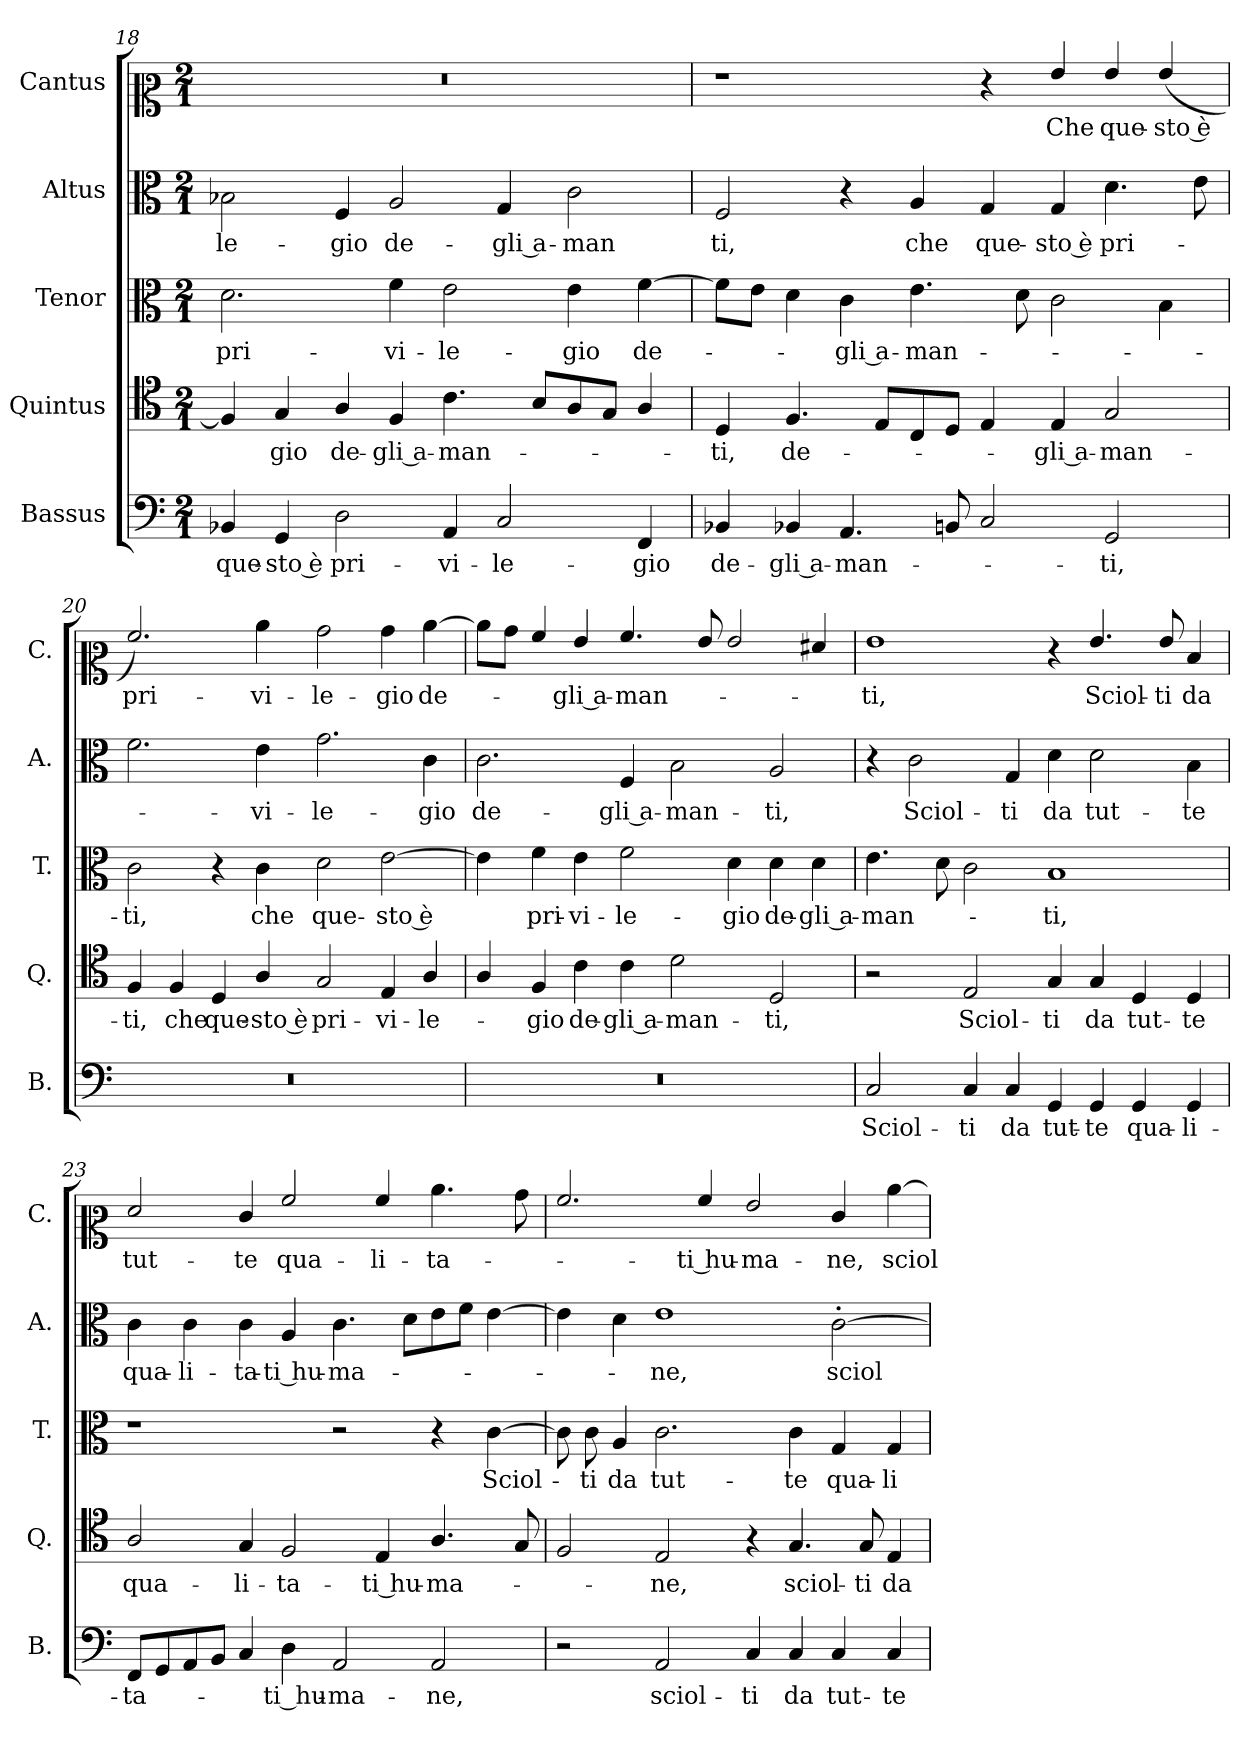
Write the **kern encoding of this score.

**kern	**text	**kern	**text	**kern	**text	**kern	**text	**kern	**text
*part5	*part5	*part4	*part4	*part3	*part3	*part2	*part2	*part1	*part1
*staff5	*staff5	*staff4	*staff4	*staff3	*staff3	*staff2	*staff2	*staff1	*staff1
*I"Bassus	*	*I"Quintus	*	*I"Tenor	*	*I"Altus	*	*I"Cantus	*
*I'B.	*	*I'Q.	*	*I'T.	*	*I'A.	*	*I'C.	*
*clefF4	*	*clefC4	*	*clefC3	*	*clefC3	*	*clefC2	*
*k[]	*	*k[]	*	*k[]	*	*k[]	*	*k[]	*
*M2/1	*	*M2/1	*	*M2/1	*	*M2/1	*	*M2/1	*
=18	=18	=18	=18	=18	=18	=18	=18	=18	=18
!	!LO:LY:b	!	!	!	!LO:LY:b	!	!LO:LY:b	!	!
4BB-X/	que-	4F/]	.	2.d\	pri-	2B-X\	-le-	0r	.
!	!LO:LY:b	!	!LO:LY:b	!	!	!	!	!	!
4GG/	-sto è	4G/	-gio	.	.	.	.	.	.
!	!LO:LY:b	!	!LO:LY:b	!	!	!	!LO:LY:b	!	!
2D\	pri-	4A/	de-	.	.	4F/	-gio	.	.
!	!	!	!LO:LY:b	!	!LO:LY:b	!	!LO:LY:b	!	!
.	.	4F/	-gli a-	4f\	-vi-	2A/	de-	.	.
!	!LO:LY:b	!	!LO:LY:b	!	!LO:LY:b	!	!	!	!
4AA/	-vi-	4.c\	-man-	2e\	-le-	.	.	.	.
!	!LO:LY:b	!	!	!	!	!	!LO:LY:b	!	!
2C/	-le-	.	.	.	.	4G/	-gli a-	.	.
.	.	8B/L	.	.	.	.	.	.	.
!	!	!	!	!	!LO:LY:b	!	!LO:LY:b	!	!
.	.	8A/	.	4e\	-gio	2c\	-man	.	.
.	.	8G/J	.	.	.	.	.	.	.
!	!LO:LY:b	!	!	!	!LO:LY:b	!	!	!	!
4FF/	-gio	4A/	.	[4f\	de-	.	.	.	.
=19	=19	=19	=19	=19	=19	=19	=19	=19	=19
!	!LO:LY:b	!	!LO:LY:b	!	!	!	!LO:LY:b	!	!
4BB-X/	de-	4D/	-ti,	8f\L]	.	2F/	ti,	1r	.
.	.	.	.	8e\J	.	.	.	.	.
!	!LO:LY:b	!	!LO:LY:b	!	!	!	!	!	!
4BB-X/	-gli a-	4.F/	de-	4d\	.	.	.	.	.
!	!LO:LY:b	!	!	!	!LO:LY:b	!	!	!	!
4.AA/	-man-	.	.	4c\	-gli a-	4r	.	.	.
.	.	8E/L	.	.	.	.	.	.	.
!	!	!	!	!	!LO:LY:b	!	!LO:LY:b	!	!
.	.	8C/	.	4.e\	-man-	4A/	che	.	.
8BBni/	.	8D/J	.	.	.	.	.	.	.
!	!	!	!	!	!	!	!LO:LY:b	!	!
2C/	.	4E/	.	.	.	4G/	que-	4r	.
.	.	.	.	8d\	.	.	.	.	.
!	!	!	!LO:LY:b	!	!	!	!LO:LY:b	!	!LO:LY:b
.	.	4E/	-gli a-	2c\	.	4G/	-sto è	4g/	Che
!	!LO:LY:b	!	!LO:LY:b	!	!	!	!LO:LY:b	!	!LO:LY:b
2GG/	-ti,	2G/	-man-	.	.	4.d\	pri-	4g/	que-
!	!	!	!	!	!	!	!	!	!LO:LY:b
.	.	.	.	4B\	.	.	.	(<4g/	-sto è
.	.	.	.	.	.	8e\	.	.	.
!!LO:LB:g=z
=20	=20	=20	=20	=20	=20	=20	=20	=20	=20
!	!	!	!LO:LY:b	!	!LO:LY:b	!	!	!	!LO:LY:b
0r	.	4F/	-ti,	2c\	-ti,	2.f\	.	2.a/)	pri-
!	!	!	!LO:LY:b	!	!	!	!	!	!
.	.	4F/	che	.	.	.	.	.	.
!	!	!	!LO:LY:b	!	!	!	!	!	!
.	.	4D/	que-	4r	.	.	.	.	.
!	!	!	!LO:LY:b	!	!LO:LY:b	!	!LO:LY:b	!	!LO:LY:b
.	.	4A/	-sto è	4c\	che	4e\	-vi-	4cc\	-vi-
!	!	!	!LO:LY:b	!	!LO:LY:b	!	!LO:LY:b	!	!LO:LY:b
.	.	2G/	pri-	2d\	que-	2.g\	-le-	2b\	-le-
!	!	!	!LO:LY:b	!	!LO:LY:b	!	!	!	!LO:LY:b
.	.	4E/	-vi-	[2e\	-sto è	.	.	4b\	-gio
!	!	!	!LO:LY:b	!	!	!	!LO:LY:b	!	!LO:LY:b
.	.	4A/	-le-	.	.	4c\	-gio	[4cc\	de-
=21	=21	=21	=21	=21	=21	=21	=21	=21	=21
!	!	!	!	!	!	!	!LO:LY:b	!	!
0r	.	4A/	.	4e\]	.	2.c\	de-	8cc\L]	.
.	.	.	.	.	.	.	.	8b\J	.
!	!	!	!LO:LY:b	!	!LO:LY:b	!	!	!	!
.	.	4F/	-gio	4f\	pri-	.	.	4a/	.
!	!	!	!LO:LY:b	!	!LO:LY:b	!	!	!	!LO:LY:b
.	.	4c\	de-	4e\	-vi-	.	.	4g/	-gli a-
!	!	!	!LO:LY:b	!	!LO:LY:b	!	!LO:LY:b	!	!LO:LY:b
.	.	4c\	-gli a-	2f\	-le-	4F/	-gli a-	4.a/	-man-
!	!	!	!LO:LY:b	!	!	!	!LO:LY:b	!	!
.	.	2d\	-man-	.	.	2B\	-man-	.	.
.	.	.	.	.	.	.	.	8g/	.
!	!	!	!	!	!LO:LY:b	!	!	!	!
.	.	.	.	4d\	-gio	.	.	2g/	.
!	!	!	!LO:LY:b	!	!LO:LY:b	!	!LO:LY:b	!	!
.	.	2D/	-ti,	4d\	de-	2A/	-ti,	.	.
!	!	!	!	!	!LO:LY:b	!	!	!	!
.	.	.	.	4d\	-gli a-	.	.	4f#X/	.
=22	=22	=22	=22	=22	=22	=22	=22	=22	=22
!	!LO:LY:b	!	!	!	!LO:LY:b	!	!	!	!LO:LY:b
2C/	Sciol-	2r	.	4.e\	-man-	4r	.	1g	-ti,
!	!	!	!	!	!	!	!LO:LY:b	!	!
.	.	.	.	.	.	2c\	Sciol-	.	.
.	.	.	.	8d\	.	.	.	.	.
!	!LO:LY:b	!	!LO:LY:b	!	!	!	!	!	!
4C/	-ti	2E/	Sciol-	2c\	.	.	.	.	.
!	!LO:LY:b	!	!	!	!	!	!LO:LY:b	!	!
4C/	da	.	.	.	.	4G/	-ti	.	.
!	!LO:LY:b	!	!LO:LY:b	!	!LO:LY:b	!	!LO:LY:b	!	!
4GG/	tut-	4G/	-ti	1B	-ti,	4d\	da	4r	.
!	!LO:LY:b	!	!LO:LY:b	!	!	!	!LO:LY:b	!	!LO:LY:b
4GG/	-te	4G/	da	.	.	2d\	tut-	4.g/	Sciol-
!	!LO:LY:b	!	!LO:LY:b	!	!	!	!	!	!
4GG/	qua-	4D/	tut-	.	.	.	.	.	.
!	!	!	!	!	!	!	!	!	!LO:LY:b
.	.	.	.	.	.	.	.	8g/	-ti
!	!LO:LY:b	!	!LO:LY:b	!	!	!	!LO:LY:b	!	!LO:LY:b
4GG/	-li-	4D/	-te	.	.	4B\	-te	4d/	da
=23	=23	=23	=23	=23	=23	=23	=23	=23	=23
!	!LO:LY:b	!	!LO:LY:b	!	!	!	!LO:LY:b	!	!LO:LY:b
8FF/L	-ta-	2A/	qua-	1r	.	4c\	qua-	2f/	tut-
8GG/	.	.	.	.	.	.	.	.	.
!	!	!	!	!	!	!	!LO:LY:b	!	!
8AA/	.	.	.	.	.	4c\	-li-	.	.
8BB/J	.	.	.	.	.	.	.	.	.
!	!	!	!LO:LY:b	!	!	!	!LO:LY:b	!	!LO:LY:b
4C/	.	4G/	-li-	.	.	4c\	-ta-	4e/	-te
!	!LO:LY:b	!	!LO:LY:b	!	!	!	!LO:LY:b	!	!LO:LY:b
4D\	-ti_hu-	2F/	-ta-	.	.	4A/	-ti hu-	2a/	qua-
!	!LO:LY:b	!	!	!	!	!	!LO:LY:b	!	!
2AA/	-ma-	.	.	2r	.	4.c\	-ma-	.	.
!	!	!	!LO:LY:b	!	!	!	!	!	!LO:LY:b
.	.	4E/	-ti hu-	.	.	.	.	4a/	-li-
.	.	.	.	.	.	8d\L	.	.	.
!	!LO:LY:b	!	!LO:LY:b	!	!	!	!	!	!LO:LY:b
2AA/	-ne,	4.A/	-ma-	4r	.	8e\	.	4.cc\	-ta-
.	.	.	.	.	.	8f\J	.	.	.
!	!	!	!	!	!LO:LY:b	!	!	!	!
.	.	.	.	[4c\	Sciol-	[4e\	.	.	.
.	.	8G/	.	.	.	.	.	8b\	.
!!LO:LB:g=z
=24	=24	=24	=24	=24	=24	=24	=24	=24	=24
2r	.	2F/	.	8c\]	.	4e\]	.	2.a/	.
!	!	!	!	!	!LO:LY:b	!	!	!	!
.	.	.	.	8c\	-ti	.	.	.	.
!	!	!	!	!	!LO:LY:b	!	!	!	!
.	.	.	.	4A/	da	4d\	.	.	.
!	!LO:LY:b	!	!LO:LY:b	!	!LO:LY:b	!	!LO:LY:b	!	!
2AA/	sciol-	2E/	-ne,	2.c\	tut-	1e	-ne,	.	.
!	!	!	!	!	!	!	!	!	!LO:LY:b
.	.	.	.	.	.	.	.	4a/	-ti hu-
!	!LO:LY:b	!	!	!	!	!	!	!	!LO:LY:b
4C/	-ti	4r	.	.	.	.	.	2g/	-ma-
!	!LO:LY:b	!	!LO:LY:b	!	!LO:LY:b	!	!	!	!
4C/	da	4.G/	sciol-	4c\	-te	.	.	.	.
!	!LO:LY:b	!	!	!	!LO:LY:b	!	!LO:LY:b	!	!LO:LY:b
4C/	tut-	.	.	4G/	qua-	[2c'\	sciol-	4e/	-ne,
!	!	!	!LO:LY:b	!	!	!	!	!	!
.	.	8G/	-ti	.	.	.	.	.	.
!	!LO:LY:b	!	!LO:LY:b	!	!LO:LY:b	!	!	!	!LO:LY:b
4C/	-te	4E/	da	4G/	-li-	.	.	[4cc\	sciol-
=	=	=	=	=	=	=	=	=	=
*-	*-	*-	*-	*-	*-	*-	*-	*-	*-
